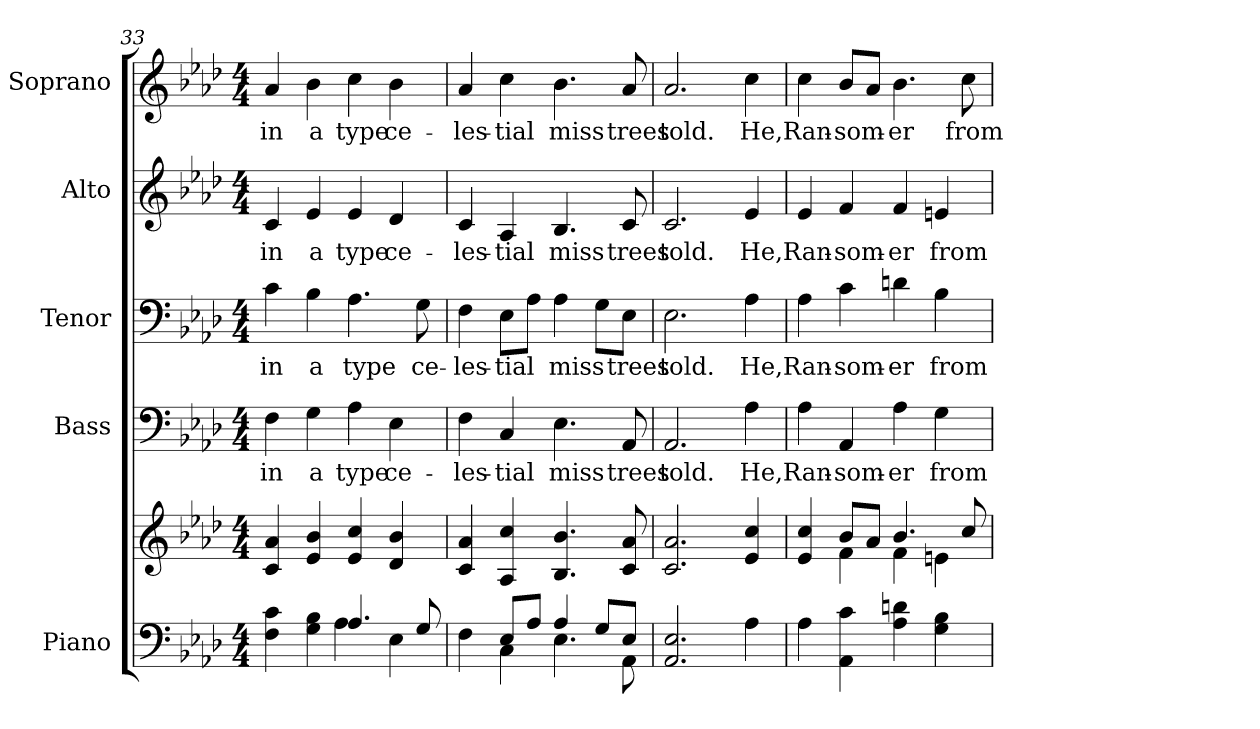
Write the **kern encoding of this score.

**kern	**kern	**kern	**text	**kern	**text	**kern	**text	**kern	**text
*part5	*part5	*part4	*part4	*part3	*part3	*part2	*part2	*part1	*part1
*staff6	*staff5	*staff4	*staff4	*staff3	*staff3	*staff2	*staff2	*staff1	*staff1
*I"Piano	*	*I"Bass	*	*I"Tenor	*	*I"Alto	*	*I"Soprano	*
*I'Pno.	*	*I'B.	*	*I'T.	*	*I'A.	*	*I'S.	*
*clefF4	*clefG2	*clefF4	*	*clefF4	*	*clefG2	*	*clefG2	*
*k[b-e-a-d-]	*k[b-e-a-d-]	*k[b-e-a-d-]	*	*k[b-e-a-d-]	*	*k[b-e-a-d-]	*	*k[b-e-a-d-]	*
*A-:	*A-:	*A-:	*	*A-:	*	*A-:	*	*A-:	*
*M4/4	*M4/4	*M4/4	*	*M4/4	*	*M4/4	*	*M4/4	*
=33	=33	=33	=33	=33	=33	=33	=33	=33	=33
*^	*	*	*	*	*	*	*	*	*
!	!	!	!	!LO:LY:b:color=#000000	!	!	!	!	!	!
!	!	!	!	!	!	!LO:LY:b:color=#000000	!	!	!	!
!	!	!	!	!	!	!	!	!LO:LY:b:color=#000000	!	!
!	!	!	!	!	!	!	!	!	!	!LO:LY:b:color=#000000
4Fi\ 4ci	2ryy	4ci/ 4a-i	4Fi\	in	4ci\	in	4ci/	in	4a-i/	in
!	!	!	!	!LO:LY:b:color=#000000	!	!	!	!	!	!
!	!	!	!	!	!	!LO:LY:b:color=#000000	!	!	!	!
!	!	!	!	!	!	!	!	!LO:LY:b:color=#000000	!	!
!	!	!	!	!	!	!	!	!	!	!LO:LY:b:color=#000000
4Gi\ 4B-i	.	4e-i/ 4b-i	4Gi\	a	4B-i\	a	4e-i/	a	4b-i\	a
!	!	!	!	!LO:LY:b:color=#000000	!	!	!	!	!	!
!	!	!	!	!	!	!LO:LY:b:color=#000000	!	!	!	!
!	!	!	!	!	!	!	!	!LO:LY:b:color=#000000	!	!
!	!	!	!	!	!	!	!	!	!	!LO:LY:b:color=#000000
4.A-i/	4A-i\	4e-i/ 4cci	4A-i\	type	4.A-i\	type	4e-i/	type	4cci\	type
!	!	!	!	!LO:LY:b:color=#000000	!	!	!	!	!	!
!	!	!	!	!	!	!	!	!LO:LY:b:color=#000000	!	!
!	!	!	!	!	!	!	!	!	!	!LO:LY:b:color=#000000
.	4E-i\	4d-i/ 4b-i	4E-i\	ce-	.	.	4d-i/	ce-	4b-i\	ce-
!	!	!	!	!	!	!LO:LY:b:color=#000000	!	!	!	!
8Gi/	.	.	.	.	8Gi\	ce-	.	.	.	.
!!LO:PB:g=z
=34	=34	=34	=34	=34	=34	=34	=34	=34	=34	=34
!	!	!	!	!LO:LY:b:color=#000000	!	!	!	!	!	!
!	!	!	!	!	!	!LO:LY:b:color=#000000	!	!	!	!
!	!	!	!	!	!	!	!	!LO:LY:b:color=#000000	!	!
!	!	!	!	!	!	!	!	!	!	!LO:LY:b:color=#000000
4Fi\	4ryy	4ci/ 4a-i	4Fi\	-les-	4Fi\	-les-	4ci/	-les-	4a-i/	-les-
!	!	!	!	!LO:LY:b:color=#000000	!	!	!	!	!	!
!	!	!	!	!	!	!LO:LY:b:color=#000000	!	!	!	!
!	!	!	!	!	!	!	!	!LO:LY:b:color=#000000	!	!
!	!	!	!	!	!	!	!	!	!	!LO:LY:b:color=#000000
8E-i/L	4Ci\	4A-i/ 4cci	4Ci/	-tial	8E-i\L	-tial	4A-i/	-tial	4cci\	-tial
8A-i/J	.	.	.	.	8A-i\J	.	.	.	.	.
!	!	!	!	!LO:LY:b:color=#000000	!	!	!	!	!	!
!	!	!	!	!	!	!LO:LY:b:color=#000000	!	!	!	!
!	!	!	!	!	!	!	!	!LO:LY:b:color=#000000	!	!
!	!	!	!	!	!	!	!	!	!	!LO:LY:b:color=#000000
4A-i/	4.E-i\	4.B-i/ 4.b-i	4.E-i\	miss	4A-i\	miss	4.B-i/	miss	4.b-i\	miss
8Gi/L	.	.	.	.	8Gi\L	.	.	.	.	.
!	!	!	!	!LO:LY:b:color=#000000	!	!	!	!	!	!
!	!	!	!	!	!	!LO:LY:b:color=#000000	!	!	!	!
!	!	!	!	!	!	!	!	!LO:LY:b:color=#000000	!	!
!	!	!	!	!	!	!	!	!	!	!LO:LY:b:color=#000000
8E-i/J	8AA-i\	8ci/ 8a-i	8AA-i/	trees	8E-i\J	trees	8ci/	trees	8a-i/	trees
*v	*v	*	*	*	*	*	*	*	*	*
=35	=35	=35	=35	=35	=35	=35	=35	=35	=35
*^	*	*	*	*	*	*	*	*	*
!	!	!	!	!LO:LY:b:color=#000000	!	!	!	!	!	!
*v	*v	*	*	*	*	*	*	*	*	*
*^	*	*	*	*	*	*	*	*	*
!	!	!	!	!	!	!LO:LY:b:color=#000000	!	!	!	!
*v	*v	*	*	*	*	*	*	*	*	*
*^	*	*	*	*	*	*	*	*	*
!	!	!	!	!	!	!	!	!LO:LY:b:color=#000000	!	!
*v	*v	*	*	*	*	*	*	*	*	*
*^	*	*	*	*	*	*	*	*	*
!	!	!	!	!	!	!	!	!	!	!LO:LY:b:color=#000000
*v	*v	*	*	*	*	*	*	*	*	*
2.AA-i/ 2.E-i	2.ci/ 2.a-i	2.AA-i/	told.	2.E-i\	told.	2.ci/	told.	2.a-i/	told.
!	!	!	!LO:LY:b:color=#000000	!	!	!	!	!	!
!	!	!	!	!	!LO:LY:b:color=#000000	!	!	!	!
!	!	!	!	!	!	!	!LO:LY:b:color=#000000	!	!
!	!	!	!	!	!	!	!	!	!LO:LY:b:color=#000000
4A-i\	4e-i/ 4cci	4A-i\	He,	4A-i\	He,	4e-i/	He,	4cci\	He,
!!LO:PB:g=z
=36	=36	=36	=36	=36	=36	=36	=36	=36	=36
*	*^	*	*	*	*	*	*	*	*
!	!	!	!	!LO:LY:b:color=#000000	!	!	!	!	!	!
!	!	!	!	!	!	!LO:LY:b:color=#000000	!	!	!	!
!	!	!	!	!	!	!	!	!LO:LY:b:color=#000000	!	!
!	!	!	!	!	!	!	!	!	!	!LO:LY:b:color=#000000
4A-i\	4e-i/ 4cci	4ryy	4A-i\	Ran-	4A-i\	Ran-	4e-i/	Ran-	4cci\	Ran-
!	!	!	!	!LO:LY:b:color=#000000	!	!	!	!	!	!
!	!	!	!	!	!	!LO:LY:b:color=#000000	!	!	!	!
!	!	!	!	!	!	!	!	!LO:LY:b:color=#000000	!	!
!	!	!	!	!	!	!	!	!	!	!LO:LY:b:color=#000000
4AA-i\ 4ci	8b-i/L	4fi\	4AA-i/	-som-	4ci\	-som-	4fi/	-som-	8b-i/L	-som-
.	8a-i/J	.	.	.	.	.	.	.	8a-i/J	.
!	!	!	!	!LO:LY:b:color=#000000	!	!	!	!	!	!
!	!	!	!	!	!	!LO:LY:b:color=#000000	!	!	!	!
!	!	!	!	!	!	!	!	!LO:LY:b:color=#000000	!	!
!	!	!	!	!	!	!	!	!	!	!LO:LY:b:color=#000000
4A-i\ 4dni	4.b-i/	4fi\	4A-i\	-er	4dni\	-er	4fi/	-er	4.b-i\	-er
!	!	!	!	!LO:LY:b:color=#000000	!	!	!	!	!	!
!	!	!	!	!	!	!LO:LY:b:color=#000000	!	!	!	!
!	!	!	!	!	!	!	!	!LO:LY:b:color=#000000	!	!
4Gi\ 4B-i	.	4eni\	4Gi\	from	4B-i\	from	4eni/	from	.	.
!	!	!	!	!	!	!	!	!	!	!LO:LY:b:color=#000000
.	8cci/	.	.	.	.	.	.	.	8cci\	from
*	*v	*v	*	*	*	*	*	*	*	*
=	=	=	=	=	=	=	=	=	=
*-	*-	*-	*-	*-	*-	*-	*-	*-	*-
